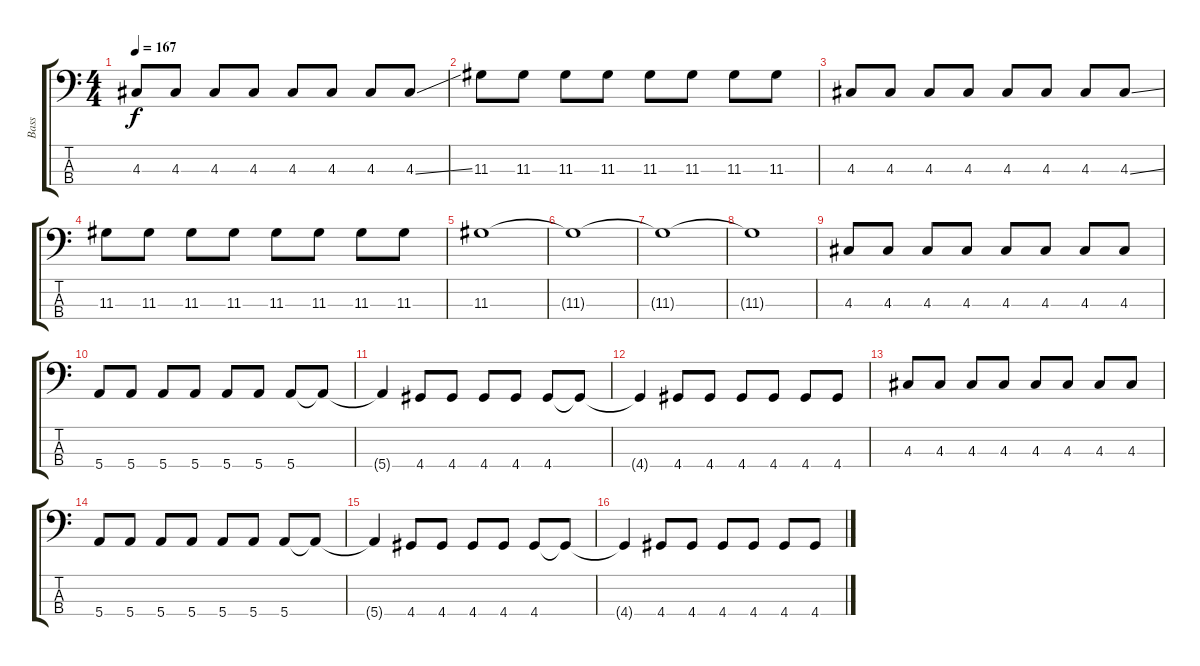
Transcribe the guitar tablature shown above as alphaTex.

\track ("Bass" "Bass") {instrument electricbasspick}
\staff {score tabs}
\tuning (G2 D2 A1 E1) {hide}
\ts (4 4)
\tempo 167
\clef f4
\ks c
4.3.8{dy f} 4.3.8 4.3.8 4.3.8 4.3.8 4.3.8 4.3.8 4.3{ss}.8 |
11.3.8 11.3.8 11.3.8 11.3.8 11.3.8 11.3.8 11.3.8 11.3.8 |
4.3.8 4.3.8 4.3.8 4.3.8 4.3.8 4.3.8 4.3.8 4.3{ss}.8 |
11.3.8 11.3.8 11.3.8 11.3.8 11.3.8 11.3.8 11.3.8 11.3.8 |
11.3.1 |
11.3{t}.1 |
11.3{t}.1 |
11.3{t}.1 |
4.3.8 4.3.8 4.3.8 4.3.8 4.3.8 4.3.8 4.3.8 4.3.8 |
5.4.8 5.4.8 5.4.8 5.4.8 5.4.8 5.4.8 5.4.8 5.4{t}.8 |
5.4{t}.4 4.4.8 4.4.8 4.4.8 4.4.8 4.4.8 4.4{t}.8 |
4.4{t}.4 4.4.8 4.4.8 4.4.8 4.4.8 4.4.8 4.4.8 |
4.3.8 4.3.8 4.3.8 4.3.8 4.3.8 4.3.8 4.3.8 4.3.8 |
5.4.8 5.4.8 5.4.8 5.4.8 5.4.8 5.4.8 5.4.8 5.4{t}.8 |
5.4{t}.4 4.4.8 4.4.8 4.4.8 4.4.8 4.4.8 4.4{t}.8 |
4.4{t}.4 4.4.8 4.4.8 4.4.8 4.4.8 4.4.8 4.4.8
